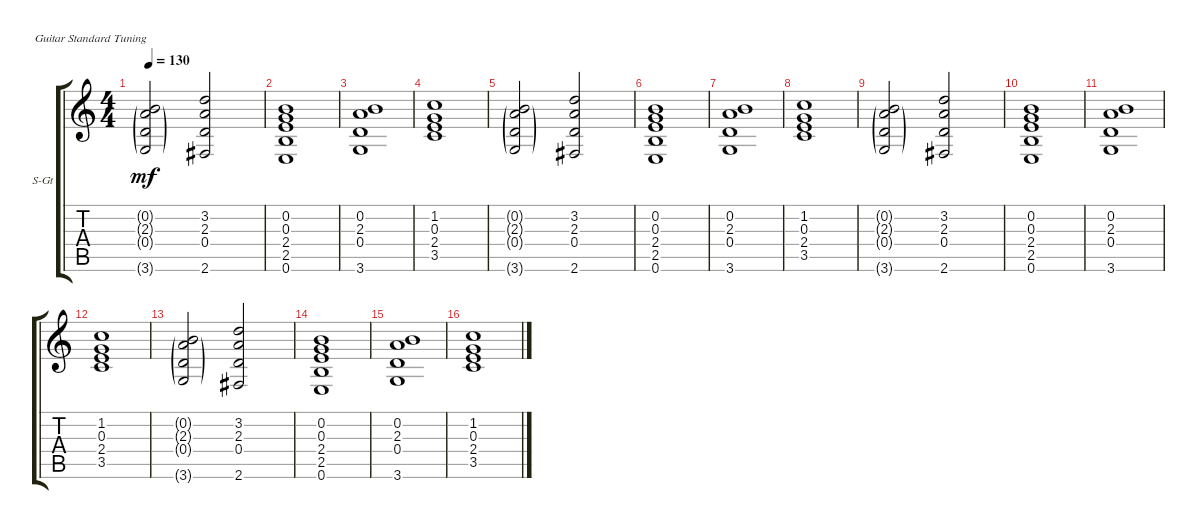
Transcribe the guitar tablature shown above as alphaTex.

\defaultSystemsLayout 4
\bracketExtendMode groupsimilarinstruments
\firstSystemTrackNameOrientation horizontal
\otherSystemsTrackNameOrientation horizontal
\track ("Steel Guitar" "S-Gt") {instrument acousticguitarsteel}
\staff {score tabs}
\tuning (E4 B3 G3 D3 A2 E2)
\ts (4 4)
\tempo 130
\clef g2
\ks c
(3.6{g} 0.4{g} 2.3{g} 0.2{g}).2{dy mf} (2.6 3.2 2.3 0.4).2 |
(0.6 2.5 2.4 0.3 0.2).1 |
(3.6 0.4 2.3 0.2).1 |
(2.4 0.3 1.2 3.5).1 |
(3.6{g} 0.4{g} 2.3{g} 0.2{g}).2 (2.6 3.2 2.3 0.4).2 |
(0.6 2.5 2.4 0.3 0.2).1 |
(3.6 0.4 2.3 0.2).1 |
(2.4 0.3 1.2 3.5).1 |
(3.6{g} 0.4{g} 2.3{g} 0.2{g}).2 (2.6 3.2 2.3 0.4).2 |
(0.6 2.5 2.4 0.3 0.2).1 |
(3.6 0.4 2.3 0.2).1 |
(2.4 0.3 1.2 3.5).1 |
(3.6{g} 0.4{g} 2.3{g} 0.2{g}).2 (2.6 3.2 2.3 0.4).2 |
(0.6 2.5 2.4 0.3 0.2).1 |
(3.6 0.4 2.3 0.2).1 |
(2.4 0.3 1.2 3.5).1
